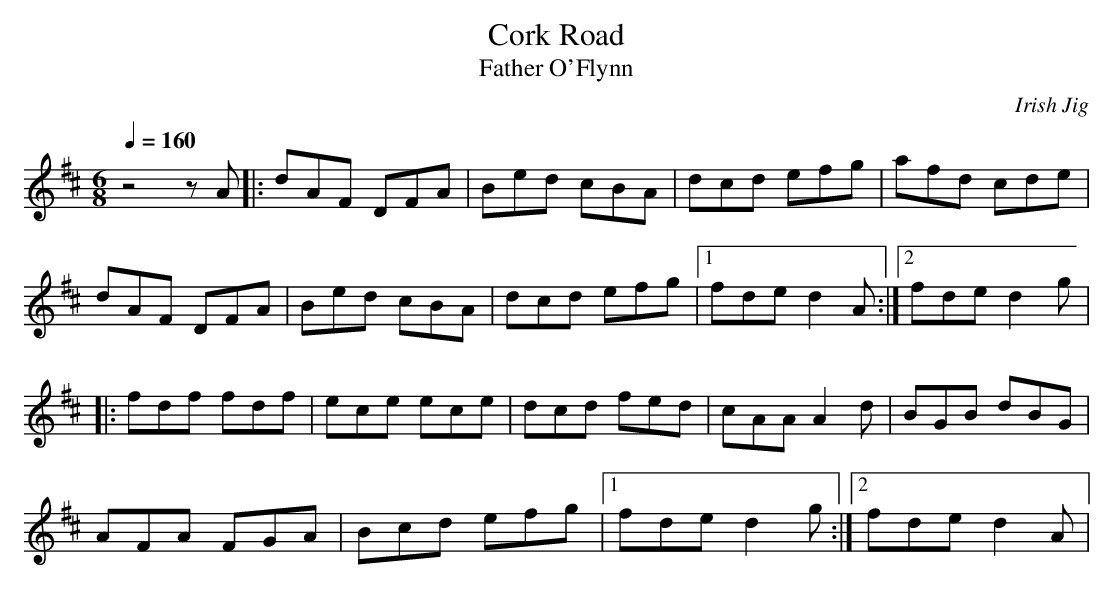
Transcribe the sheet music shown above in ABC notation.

X:1
T:Cork Road
T:Father O'Flynn
C:Irish Jig
L:1/8
Q:1/4=160
M:6/8
K:D
 z4zA |: dAF DFA | Bed cBA | dcd efg | afd cde |
 dAF DFA | Bed cBA | dcd efg |1 fde d2A :|2 fde d2g |
 |: fdf fdf | ece ece | dcd fed | cAA A2d | BGB dBG |
 AFA FGA | Bcd efg |1 fde d2g :|2 fde d2A |
